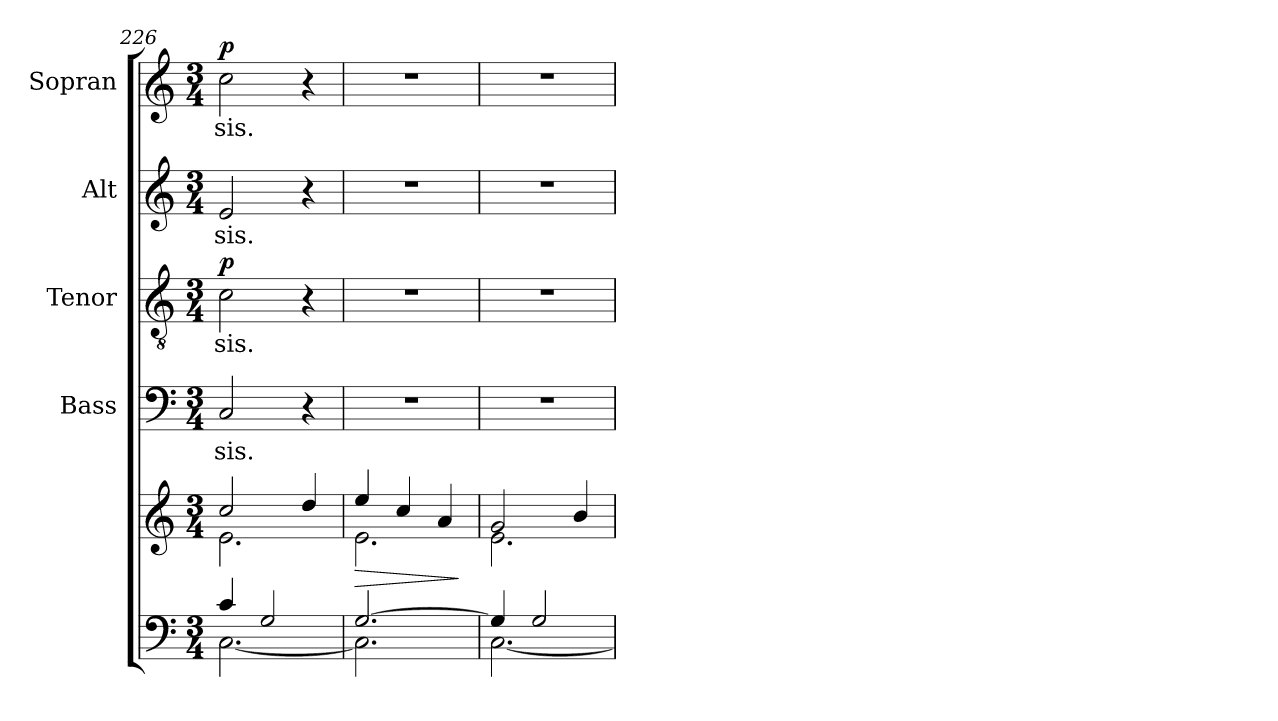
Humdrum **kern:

**kern	**kern	**dynam	**kern	**text	**kern	**text	**dynam	**kern	**text	**kern	**text	**dynam
*part5	*part5	*part5	*part4	*part4	*part3	*part3	*part3	*part2	*part2	*part1	*part1	*part1
*staff6	*staff5	*staff5/6	*staff4	*staff4	*staff3	*staff3	*staff3	*staff2	*staff2	*staff1	*staff1	*staff1
*	*	*	*I"Bass	*	*I"Tenor	*	*	*I"Alt	*	*I"Sopran	*	*
*	*	*	*I'B.	*	*I'T.	*	*	*I'A.	*	*I'S.	*	*
!!LO:LB:g=z
*clefF4	*clefG2	*	*clefF4	*	*clefGv2	*	*	*clefG2	*	*clefG2	*	*
*k[]	*k[]	*	*k[]	*	*k[]	*	*	*k[]	*	*k[]	*	*
*C:	*C:	*	*C:	*	*C:	*	*	*C:	*	*C:	*	*
*M3/4	*M3/4	*	*M3/4	*	*M3/4	*	*	*M3/4	*	*M3/4	*	*
=226	=226	=226	=226	=226	=226	=226	=226	=226	=226	=226	=226	=226
*^	*^	*	*	*	*	*	*	*	*	*	*	*
!	!	!	!	!	!	!LO:LY:b	!	!LO:LY:b	!LO:DY:a	!	!LO:LY:b	!	!LO:LY:b	!LO:DY:a
4c/	[<2.C\	2cc/	2.e\	.	2C/	-sis.	2c\	-sis.	p	2e/	-sis.	2cc\	-sis.	p
2G/	.	.	.	.	.	.	.	.	.	.	.	.	.	.
.	.	4dd/	.	.	4r	.	4r	.	.	4r	.	4r	.	.
=227	=227	=227	=227	=227	=227	=227	=227	=227	=227	=227	=227	=227	=227	=227
!	!	!	!	!LO:HP:b	!	!	!	!	!	!	!	!	!	!
[>2.G/	2.C\]	4ee/	2.e\	>	2.r	.	2.r	.	.	2.r	.	2.r	.	.
.	.	4cc/	.	.	.	.	.	.	.	.	.	.	.	.
.	.	4a/	.	.	.	.	.	.	.	.	.	.	.	.
*v	*v	*	*	*	*	*	*	*	*	*	*	*	*	*
*	*v	*v	*	*	*	*	*	*	*	*	*	*	*
.	.	]	.	.	.	.	.	.	.	.	.	.
=228	=228	=228	=228	=228	=228	=228	=228	=228	=228	=228	=228	=228
*^	*^	*	*	*	*	*	*	*	*	*	*	*
4G/]	[<2.C\	2g/	2.e\	.	2.r	.	2.r	.	.	2.r	.	2.r	.	.
2G/	.	.	.	.	.	.	.	.	.	.	.	.	.	.
.	.	4b/	.	.	.	.	.	.	.	.	.	.	.	.
*v	*v	*	*	*	*	*	*	*	*	*	*	*	*	*
*	*v	*v	*	*	*	*	*	*	*	*	*	*	*
=	=	=	=	=	=	=	=	=	=	=	=	=
*-	*-	*-	*-	*-	*-	*-	*-	*-	*-	*-	*-	*-
